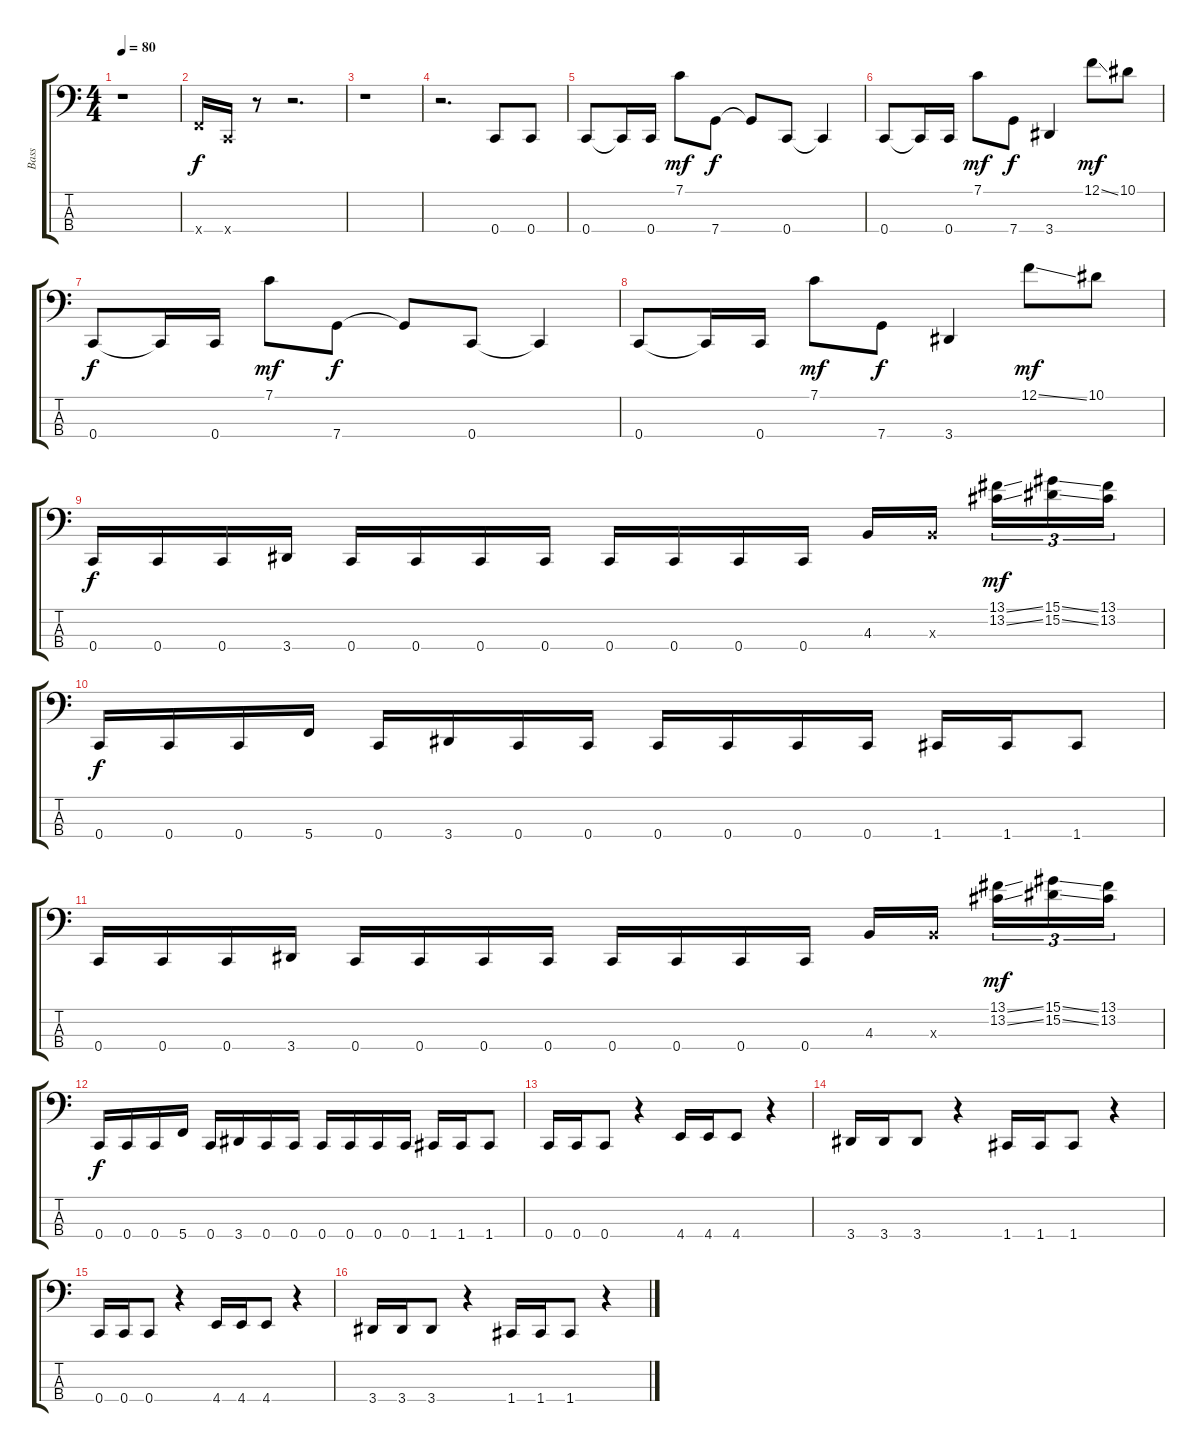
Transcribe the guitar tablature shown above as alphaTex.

\track ("Bass" "Bass") {instrument electricbasspick}
\staff {score tabs}
\tuning (F2 C2 G1 C1) {hide}
\ts (4 4)
\tempo 80
\clef f4
\ks c
r.1{dy f instrument electricbasspick} |
5.4{x}.16 0.4{x}.16 r.8 r.2{d} |
r.1 |
r.2{d volume 12} 0.4.8 0.4.8 |
0.4.8 0.4{t}.16 0.4.16 7.1.8{dy mf} 7.4.8{dy f} 7.4{t}.8 0.4.8 0.4{t}.4 |
0.4.8 0.4{t}.16 0.4.16 7.1.8{dy mf} 7.4.8{dy f} 3.4.4 12.1{ss}.8{dy mf} 10.1.8 |
0.4.8{dy f} 0.4{t}.16 0.4.16 7.1.8{dy mf} 7.4.8{dy f} 7.4{t}.8 0.4.8 0.4{t}.4 |
0.4.8 0.4{t}.16 0.4.16 7.1.8{dy mf} 7.4.8{dy f} 3.4.4 12.1{ss}.8{dy mf} 10.1.8 |
0.4.16{dy f} 0.4.16 0.4.16 3.4.16 0.4.16 0.4.16 0.4.16 0.4.16 0.4.16 0.4.16 0.4.16 0.4.16 4.3.16 4.3{x}.16 (13.1{ss} 13.2{ss}).16{tu (3 2) dy mf} (15.1{ss} 15.2{ss}).16{tu (3 2)} (13.1 13.2).16{tu (3 2)} |
0.4.16{dy f} 0.4.16 0.4.16 5.4.16 0.4.16 3.4.16 0.4.16 0.4.16 0.4.16 0.4.16 0.4.16 0.4.16 1.4.16 1.4.16 1.4.8 |
0.4.16 0.4.16 0.4.16 3.4.16 0.4.16 0.4.16 0.4.16 0.4.16 0.4.16 0.4.16 0.4.16 0.4.16 4.3.16 4.3{x}.16 (13.1{ss} 13.2{ss}).16{tu (3 2) dy mf} (15.1{ss} 15.2{ss}).16{tu (3 2)} (13.1 13.2).16{tu (3 2)} |
0.4.16{dy f} 0.4.16 0.4.16 5.4.16 0.4.16 3.4.16 0.4.16 0.4.16 0.4.16 0.4.16 0.4.16 0.4.16 1.4.16 1.4.16 1.4.8 |
0.4.16{volume 15} 0.4.16 0.4.8 r.4 4.4.16 4.4.16 4.4.8 r.4 |
3.4.16 3.4.16 3.4.8 r.4 1.4.16 1.4.16 1.4.8 r.4 |
0.4.16{volume 15} 0.4.16 0.4.8 r.4 4.4.16 4.4.16 4.4.8 r.4 |
3.4.16 3.4.16 3.4.8 r.4 1.4.16 1.4.16 1.4.8 r.4
